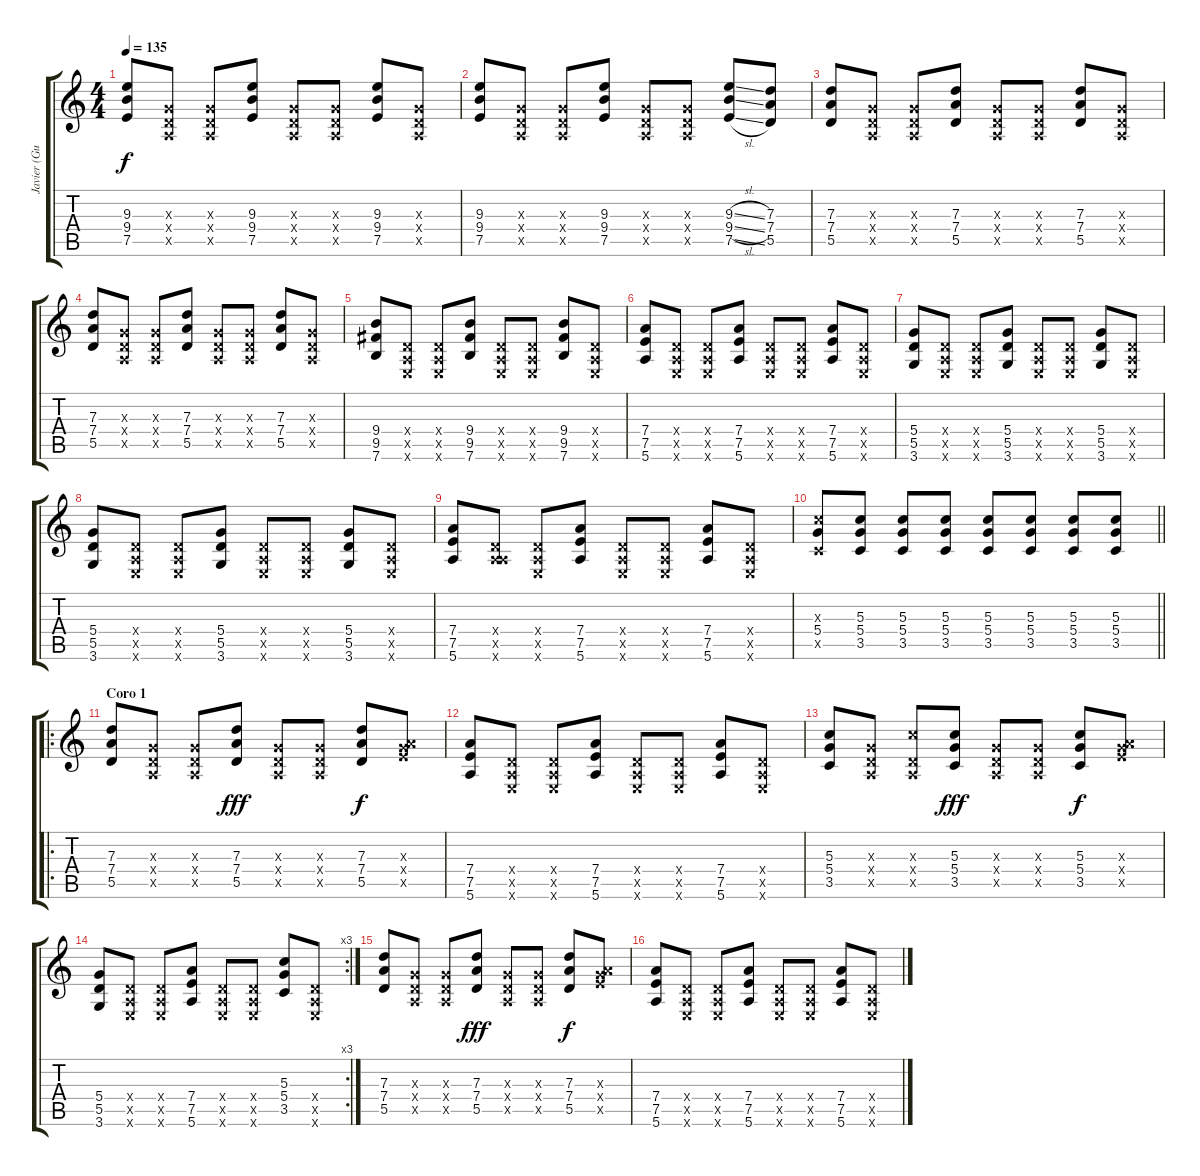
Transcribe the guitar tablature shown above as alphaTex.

\track ("Javier (Guitarra)" "Javier (Gu") {instrument overdrivenguitar}
\staff {score tabs}
\tuning (E4 B3 G3 D3 A2 E2) {hide}
\ts (4 4)
\tempo 135
\clef g2
\ks c
(9.3 9.4 7.5).8{dy f} (0.3{x} 0.4{x} 0.5{x}).8 (0.3{x} 0.4{x} 0.5{x}).8 (9.3 9.4 7.5).8 (0.3{x} 0.4{x} 0.5{x}).8 (0.3{x} 0.4{x} 0.5{x}).8 (9.3 9.4 7.5).8 (0.3{x} 0.4{x} 0.5{x}).8 |
(9.3 9.4 7.5).8 (0.3{x} 0.4{x} 0.5{x}).8 (0.3{x} 0.4{x} 0.5{x}).8 (9.3 9.4 7.5).8 (0.3{x} 0.4{x} 0.5{x}).8 (0.3{x} 0.4{x} 0.5{x}).8 (9.3{sl} 9.4{sl} 7.5{sl}).8 (7.3 7.4 5.5).8 |
(7.3 7.4 5.5).8 (0.3{x} 0.4{x} 0.5{x}).8 (0.3{x} 0.4{x} 0.5{x}).8 (7.3 7.4 5.5).8 (0.3{x} 0.4{x} 0.5{x}).8 (0.3{x} 0.4{x} 0.5{x}).8 (7.3 7.4 5.5).8 (0.3{x} 0.4{x} 0.5{x}).8 |
(7.3 7.4 5.5).8 (0.3{x} 0.4{x} 0.5{x}).8 (0.3{x} 0.4{x} 0.5{x}).8 (7.3 7.4 5.5).8 (0.3{x} 0.4{x} 0.5{x}).8 (0.3{x} 0.4{x} 0.5{x}).8 (7.3 7.4 5.5).8 (0.3{x} 0.4{x} 0.5{x}).8 |
(9.4 9.5 7.6).8 (0.4{x} 0.5{x} 0.6{x}).8 (0.4{x} 0.5{x} 0.6{x}).8 (9.4 9.5 7.6).8 (0.4{x} 0.5{x} 0.6{x}).8 (0.4{x} 0.5{x} 0.6{x}).8 (9.4 9.5 7.6).8 (0.4{x} 0.5{x} 0.6{x}).8 |
(7.4 7.5 5.6).8 (0.4{x} 0.5{x} 0.6{x}).8 (0.4{x} 0.5{x} 0.6{x}).8 (7.4 7.5 5.6).8 (0.4{x} 0.5{x} 0.6{x}).8 (0.4{x} 0.5{x} 0.6{x}).8 (7.4 7.5 5.6).8 (0.4{x} 0.5{x} 0.6{x}).8 |
(5.4 5.5 3.6).8 (0.4{x} 0.5{x} 0.6{x}).8 (0.4{x} 0.5{x} 0.6{x}).8 (5.4 5.5 3.6).8 (0.4{x} 0.5{x} 0.6{x}).8 (0.4{x} 0.5{x} 0.6{x}).8 (5.4 5.5 3.6).8 (0.4{x} 0.5{x} 0.6{x}).8 |
(5.4 5.5 3.6).8 (0.4{x} 0.5{x} 0.6{x}).8 (0.4{x} 0.5{x} 0.6{x}).8 (5.4 5.5 3.6).8 (0.4{x} 0.5{x} 0.6{x}).8 (0.4{x} 0.5{x} 0.6{x}).8 (5.4 5.5 3.6).8 (0.4{x} 0.5{x} 0.6{x}).8 |
(7.4 7.5 5.6).8 (0.4{x} 0.5{x} 5.6{x}).8 (0.4{x} 0.5{x} 0.6{x}).8 (7.4 7.5 5.6).8 (0.4{x} 0.5{x} 0.6{x}).8 (0.4{x} 0.5{x} 0.6{x}).8 (7.4 7.5 5.6).8 (0.4{x} 0.5{x} 0.6{x}).8 |
\barLineRight lightlight
(5.3{x} 5.4 3.5{x}).8 (5.3 5.4 3.5).8 (5.3 5.4 3.5).8 (5.3 5.4 3.5).8 (5.3 5.4 3.5).8 (5.3 5.4 3.5).8 (5.3 5.4 3.5).8 (5.3 5.4 3.5).8 |
\ro
\section ("" "Coro 1")
(7.3 7.4 5.5).8 (0.3{x} 0.4{x} 0.5{x}).8 (0.3{x} 0.4{x} 0.5{x}).8 (7.3 7.4 5.5).8{dy fff} (0.3{x} 0.4{x} 0.5{x}).8 (0.3{x} 0.4{x} 0.5{x}).8 (7.3 7.4 5.5).8{dy f} (0.3{x} 7.4{x} 7.5{x}).8 |
(7.4 7.5 5.6).8 (0.4{x} 0.5{x} 0.6{x}).8 (0.4{x} 0.5{x} 0.6{x}).8 (7.4 7.5 5.6).8 (0.4{x} 0.5{x} 0.6{x}).8 (0.4{x} 0.5{x} 0.6{x}).8 (7.4 7.5 5.6).8 (0.4{x} 0.5{x} 0.6{x}).8 |
(5.3 5.4 3.5).8 (0.3{x} 0.4{x} 0.5{x}).8 (5.3{x} 0.4{x} 0.5{x}).8 (5.3 5.4 3.5).8{dy fff} (0.3{x} 0.4{x} 0.5{x}).8 (0.3{x} 0.4{x} 0.5{x}).8 (5.3 5.4 3.5).8{dy f} (0.3{x} 7.4{x} 7.5{x}).8 |
\rc 3
(5.4 5.5 3.6).8 (0.4{x} 0.5{x} 0.6{x}).8 (0.4{x} 0.5{x} 0.6{x}).8 (7.4 7.5 5.6).8 (0.4{x} 0.5{x} 0.6{x}).8 (0.4{x} 0.5{x} 0.6{x}).8 (5.3 5.4 3.5).8 (0.4{x} 0.5{x} 0.6{x}).8 |
(7.3 7.4 5.5).8 (0.3{x} 0.4{x} 0.5{x}).8 (0.3{x} 0.4{x} 0.5{x}).8 (7.3 7.4 5.5).8{dy fff} (0.3{x} 0.4{x} 0.5{x}).8 (0.3{x} 0.4{x} 0.5{x}).8 (7.3 7.4 5.5).8{dy f} (0.3{x} 7.4{x} 7.5{x}).8 |
(7.4 7.5 5.6).8 (0.4{x} 0.5{x} 0.6{x}).8 (0.4{x} 0.5{x} 0.6{x}).8 (7.4 7.5 5.6).8 (0.4{x} 0.5{x} 0.6{x}).8 (0.4{x} 0.5{x} 0.6{x}).8 (7.4 7.5 5.6).8 (0.4{x} 0.5{x} 0.6{x}).8
